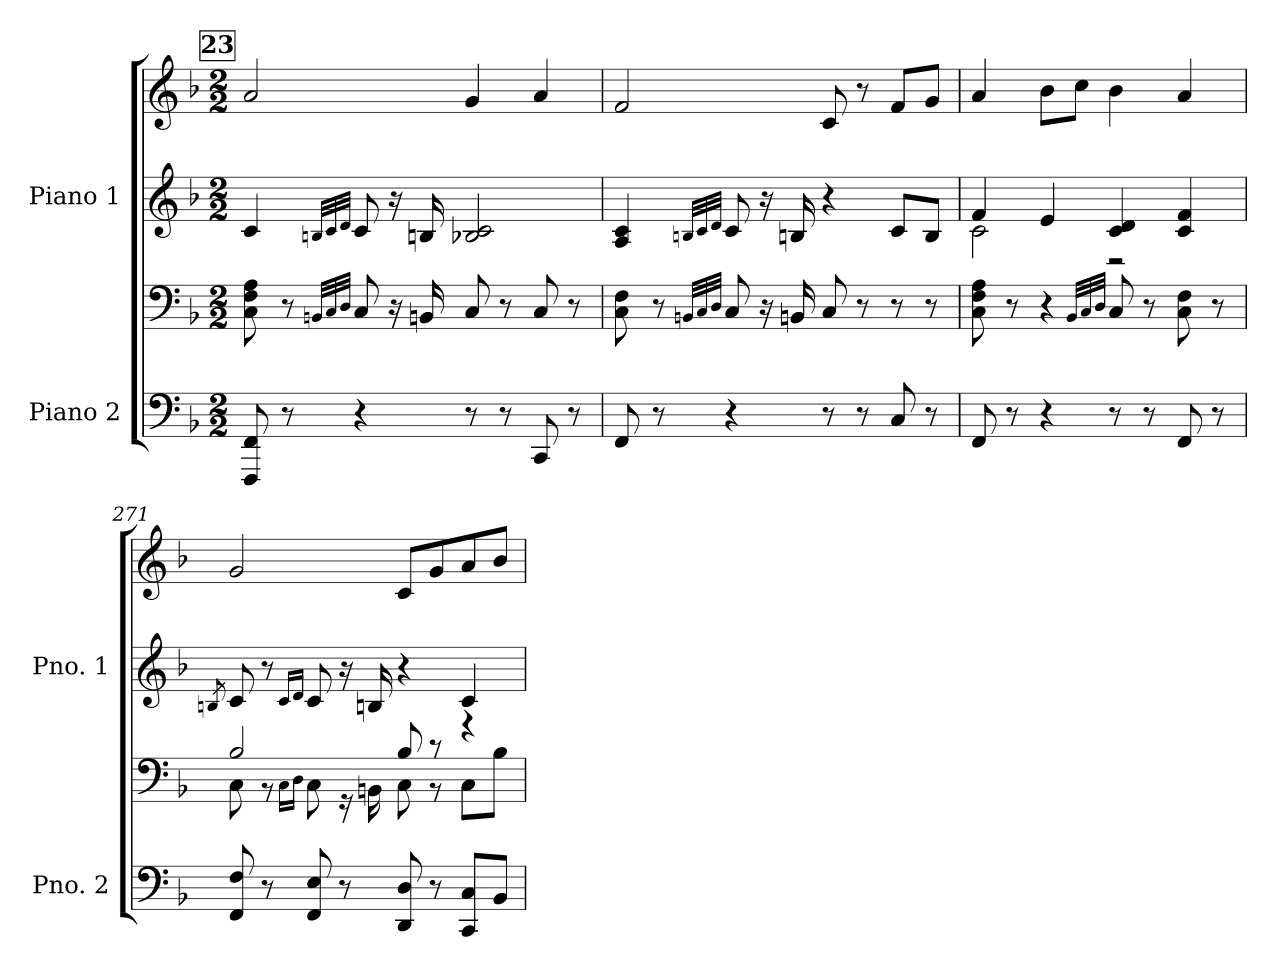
**kern	**kern	**kern	**kern
*part2	*part2	*part1	*part1
*staff4	*staff3	*staff2	*staff1
*I"Piano 2	*	*I"Piano 1	*
*I'Pno. 2	*	*I'Pno. 1	*
!!LO:LB:g=z
*clefF4	*clefF4	*clefG2	*clefG2
*k[b-]	*k[b-]	*k[b-]	*k[b-]
*M2/2	*M2/2	*M2/2	*M2/2
!!LO:REH:place=s1:a:B:fs=14:t=23
=268	=268	=268	=268
8FFF/ 8FF/	8C\ 8F\ 8A\	4c/	2a/
8r	8r	.	.
.	32qBBn/LLL	32qBn/LLL	.
.	32qC/	32qc/	.
.	32qD/JJJ	32qd/JJJ	.
4r	8C/	8c/	.
.	16r	16r	.
.	16BB/	16B/	.
8r	8C/	2B-X/ 2c/	4g/
8r	8r	.	.
8CC/	8C/	.	4a/
8r	8r	.	.
=269	=269	=269	=269
8FF/	8C\ 8F\	4A/ 4c/	2f/
8r	8r	.	.
.	32qBBn/LLL	32qBn/LLL	.
.	32qC/	32qc/	.
.	32qD/JJJ	32qd/JJJ	.
4r	8C/	8c/	.
.	16r	16r	.
.	16BB/	16B/	.
8r	8C/	4r	8c/
8r	8r	.	8r
8C/	8r	8c/L	8f/L
8r	8r	8B/J	8g/J
=270	=270	=270	=270
*	*	*^	*
8FF/	8C\ 8F\ 8A\	4f/	2c\	4a/
8r	8r	.	.	.
4r	4r	4e/	.	8b-\L
.	.	.	.	8cc\J
.	32qBB-/LLL	.	.	.
.	32qC/	.	.	.
.	32qD/JJJ	.	.	.
8r	8C/	4c/ 4d/	2r	4b-\
8r	8r	.	.	.
8FF/	8C\ 8F\	4c/ 4f/	.	4a/
8r	8r	.	.	.
*	*	*v	*v	*
!!LO:LB:g=z
=271	=271	=271	=271
.	.	8qBn/	.
*	*^	*	*
8FF/ 8F/	2B-/	8C\	8c/	2g/
8r	.	8r	8r	.
.	.	16qC\LL	16qc/LL	.
.	.	16qD\JJ	16qd/JJ	.
8FF/ 8E/	.	8C\	8c/	.
8r	.	16r	16r	.
.	.	16BBn\	16B/	.
8DD/ 8D/	8B-/	8C\	4r	8c/L
8r	8r	8r	.	8g/
8CC/ 8C/L	4r	8C\L	4c/	8a/
8BB-/J	.	8B-\J	.	8b-/J
*	*v	*v	*	*
=	=	=	=
*-	*-	*-	*-
